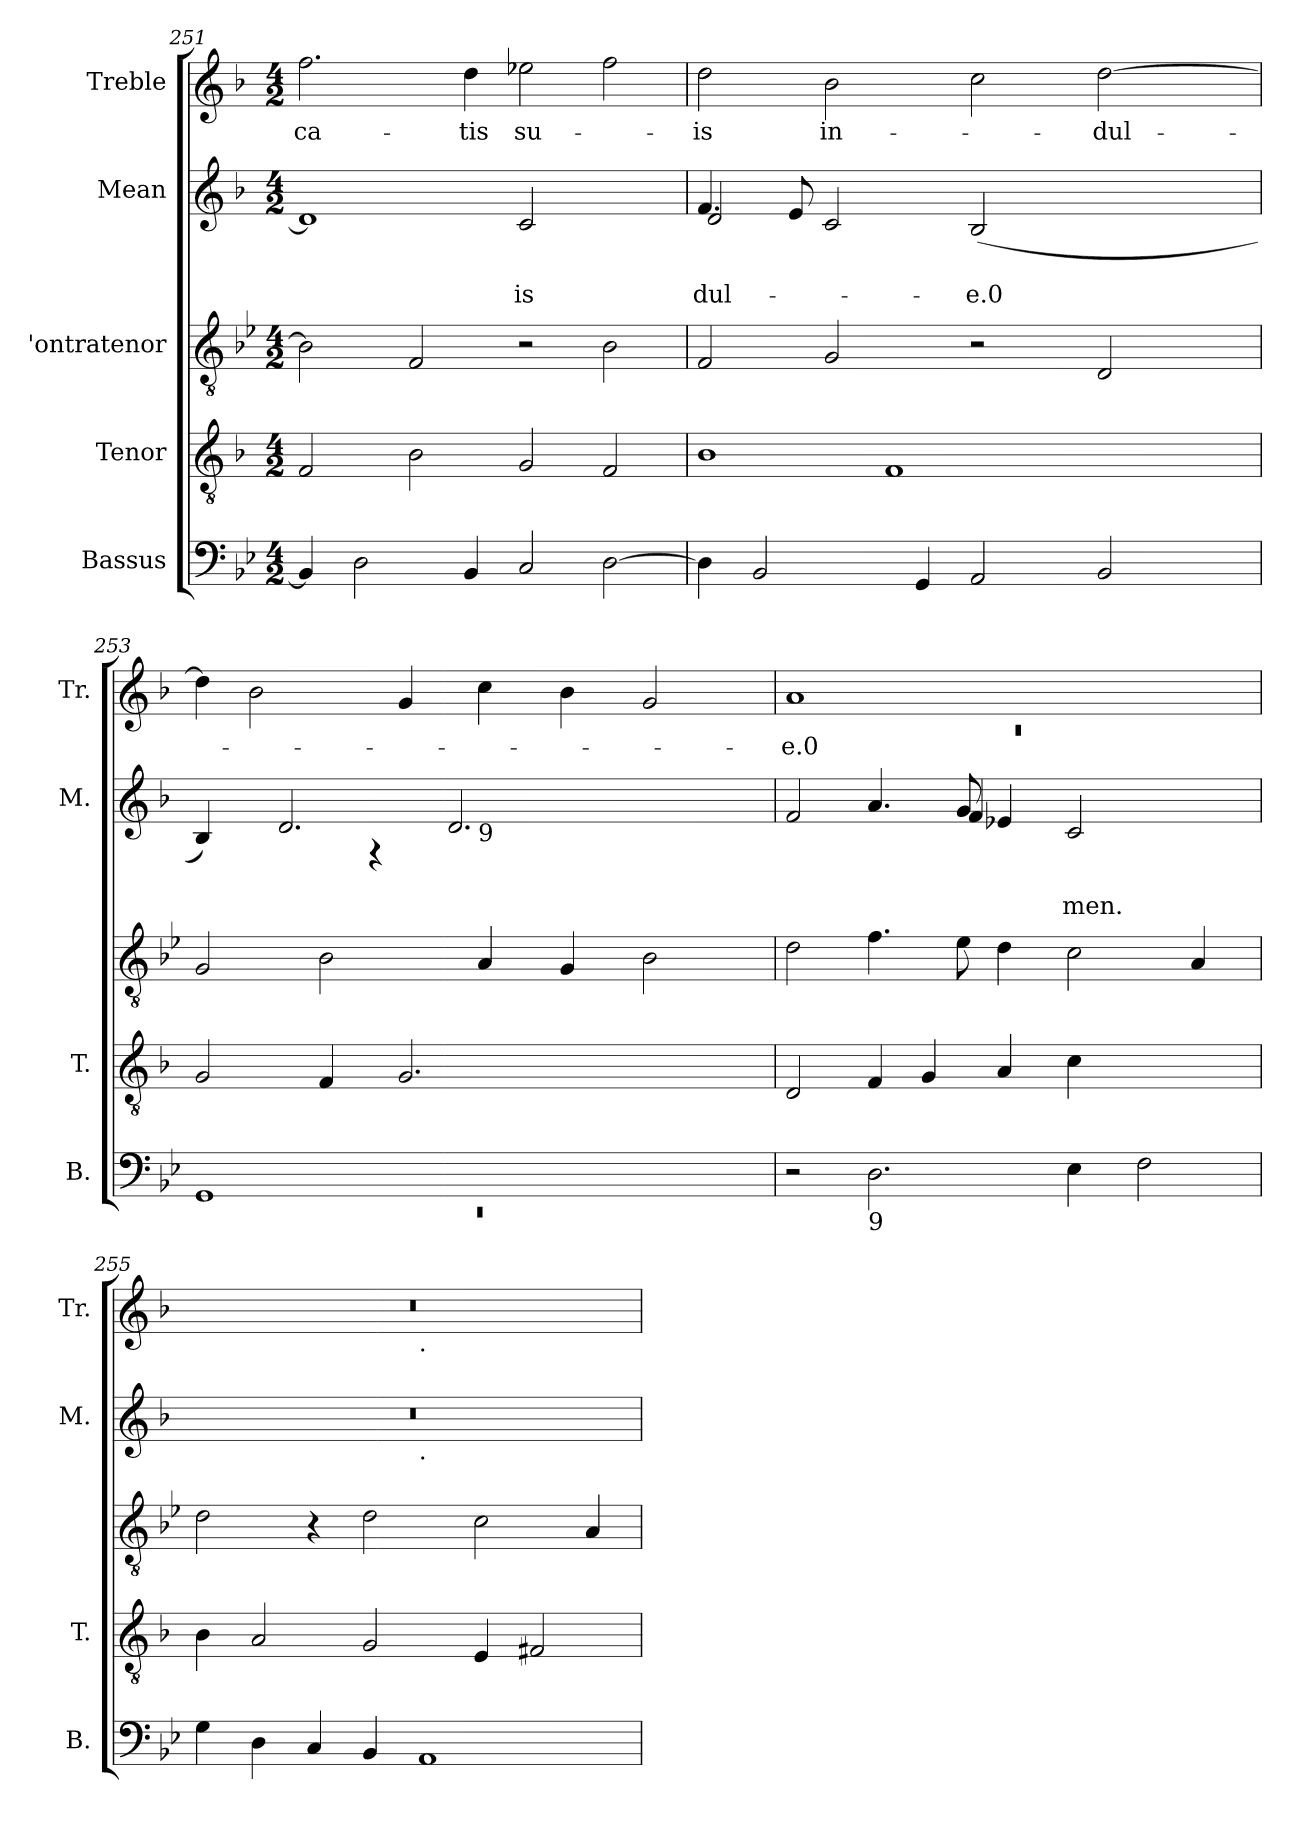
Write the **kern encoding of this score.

**kern	**kern	**kern	**kern	**text	**text	**kern	**text
*part5	*part4	*part3	*part2	*part2	*part2	*part1	*part1
*staff5	*staff4	*staff3	*staff2	*staff2	*staff2	*staff1	*staff1
*I"Bassus	*I"Tenor	*I"'ontratenor	*I"Mean	*	*	*I"Treble	*
*I'B.	*I'T.	*	*I'M.	*	*	*I'Tr.	*
*clefF4	*clefGv2	*clefGv2	*clefG2	*	*	*clefG2	*
*	*ITrd-3c-5	*	*ITrd-3c-5	*	*	*ITrd-3c-5	*
*k[b-e-]	*k[b-e-]	*k[b-e-]	*k[b-e-]	*	*	*k[b-e-]	*
*B-:	*B-:	*B-:	*B-:	*	*	*B-:	*
*M4/2	*M4/2	*M4/2	*M4/2	*	*	*M4/2	*
=251	=251	=251	=251	=251	=251	=251	=251
!	!	!	!	!	!	!	!LO:LY:b
4BB-/]	2B-/	2B-\]	1g]	.	.	2.bb-\	-ca-
2D\	.	.	.	.	.	.	.
.	2e-\	2F/	.	.	.	.	.
!	!	!	!	!	!	!	!LO:LY:b
4BB-/	.	.	.	.	.	4gg\	-tis
!	!	!	!	!	!LO:LY:b	!	!LO:LY:b
2C/	2c/	2r	2f/	.	-is	2aa-\	su-
[>2D\	2B-/	2B-\	2ryy	.	.	2bb-\	.
!!LO:PB:g=z
=252	=252	=252	=252	=252	=252	=252	=252
*	*^	*	*	*	*	*	*
*	*	*^	*	*	*	*	*	*
!	!	!	!	!	!	!	!LO:LY:b	!	!
*	*	*	*	*	*^	*	*	*	*
!	!	!	!	!	!	!	!	!LO:LY:b	!	!LO:LY:b:rj
4D\]	4ryy	1e-	2ryy	2F/	4.b-/	2g/	.	dul-	2gg\	-is
2BB-/	4ryy	.	.	.	.	.	.	.	.	.
.	.	.	.	.	8a/	.	.	.	.	.
!	!	!	!	!	!	!	!	!	!	!LO:LY:b
.	16.ryy	.	8ryy	2G/	2f/	2ryy	.	.	2ee-\	in-
.	1ryy	.	.	.	.	.	.	.	.	.
.	.	.	32ryy	.	.	.	.	.	.	.
.	.	.	1B-	.	.	.	.	.	.	.
4GG/	.	.	.	.	.	.	.	.	.	.
!	!	!	!	!	!	!	!	!LO:LY:b	!	!
2AA/	.	4ryy	.	2r	(<2e-/	1ryy	.	-e.0	2ff\	.
.	.	16.ryy	.	.	.	.	.	.	.	.
.	.	2ryy	.	.	.	.	.	.	.	.
!	!	!	!	!	!	!	!	!	!	!LO:LY:b
2BB-/	.	.	.	2D/	2ryy	.	.	.	[>2gg\	-dul-
.	4ryy	.	.	.	.	.	.	.	.	.
.	.	.	4ryy	.	.	.	.	.	.	.
.	8ryy	8ryy	.	.	.	.	.	.	.	.
.	.	.	16.ryy	.	.	.	.	.	.	.
.	32ryy	32ryy	.	.	.	.	.	.	.	.
*	*	*v	*v	*	*v	*v	*	*	*	*
=253	=253	=253	=253	=253	=253	=253	=253	=253
*^	*	*	*	*	*	*	*	*
!	!	!LO:TX:b:t=9	!	!	!	!	!	!	!
!	!LO:N:vis=1	!	!	!	!	!	!	!	!
*	*	*	*	*	*^	*	*	*	*
*	*	*	*	*	*	*^	*	*	*	*
*	*	*v	*v	*	*	*	*^	*	*	*	*
1GG	0rEE	2c/	2G/	4e-/)	4ryy	2ryy	1ryy	.	.	4gg\]	.
.	.	.	.	2ryy	16.ryy	.	.	.	.	2ee-\	.
.	.	.	.	.	2.g/	.	.	.	.	.	.
.	.	4B-/	2B-\	.	.	8ryy	.	.	.	.	.
.	.	.	.	.	.	32ryy	.	.	.	.	.
.	.	.	.	.	.	4r	.	.	.	.	.
.	.	2.c/	.	8ryy	.	.	.	.	.	4cc/	.
.	.	.	.	32ryy	.	.	.	.	.	.	.
.	.	.	.	4ryy	.	2.g/	.	.	.	.	.
!	!	!	!	!	!	!	!LO:TX:b:t=9	!	!	!	!
1ryy	.	.	4A/	.	.	.	1ryy	.	.	4ff\	.
.	.	.	.	.	4ryy	.	.	.	.	.	.
.	.	.	.	16.ryy	.	.	.	.	.	.	.
.	.	.	4G/	2.ryy	.	.	.	.	.	4ee-\	.
.	.	.	.	.	16.ryy	.	.	.	.	.	.
.	.	.	.	.	2ryy	.	.	.	.	.	.
.	.	2ryy	2B-\	.	.	.	.	.	.	2cc/	.
.	.	.	.	.	.	4ryy	.	.	.	.	.
.	.	.	.	.	.	16.ryy	.	.	.	.	.
.	.	.	.	.	16ryy	.	.	.	.	.	.
*v	*v	*	*	*	*	*	*	*	*	*	*
=254	=254	=254	=254	=254	=254	=254	=254	=254	=254	=254
*	*	*	*	*	*	*	*	*	*^	*
!	!	!	!	!	!	!	!	!	!	!LO:N:vis=1	!LO:LY:b
2r	2G/	2d\	2b-/	2..ryy	2..ryy	1ryy	.	.	1dd	0rc	-e.0
!LO:TX:b:t=9	!	!	!	!	!	!	!	!	!	!	!
2.D\	4B-/	4.f\	4.dd/	.	.	.	.	.	.	.	.
.	4c/	.	.	.	.	.	.	.	.	.	.
.	.	8e-\	4ryy	8cc/	4b-/	.	.	.	.	.	.
.	4d/	4d\	.	4ryy	.	4a-/	.	.	1ryy	.	.
.	.	.	2..ryy	.	4ryy	.	.	.	.	.	.
!	!	!	!	!	!	!	!	!LO:LY:b	!	!	!
4E-\	4f\	2c\	.	2.ryy	.	2f/	.	-men.	.	.	.
.	.	.	.	.	2ryy	.	.	.	.	.	.
2F\	2ryy	.	.	.	.	.	.	.	.	.	.
.	.	4A/	.	.	.	4ryy	.	.	.	.	.
.	.	.	.	.	8ryy	.	.	.	.	.	.
*	*	*	*	*v	*v	*v	*	*	*	*	*
=255	=255	=255	=255	=255	=255	=255	=255	=255	=255
4G\	4e-\	2d\	0r	1ryy	.	.	0r	1ryy	.
4D\	2d/	.	.	.	.	.	.	.	.
4C/	.	4r	.	.	.	.	.	.	.
4BB-/	2c/	2d\	.	.	.	.	.	.	.
!	!	!	!	!	!	!	!	!LO:TX:b:t=.	!
!	!	!	!	!LO:TX:b:t=.	!	!	!	!	!
1AA	.	.	.	1ryy	.	.	.	1ryy	.
.	4A/	2c\	.	.	.	.	.	.	.
.	2B/	.	.	.	.	.	.	.	.
.	.	4A/	.	.	.	.	.	.	.
*	*	*	*v	*v	*	*	*	*	*
*	*	*	*	*	*	*v	*v	*
=	=	=	=	=	=	=	=
*-	*-	*-	*-	*-	*-	*-	*-
